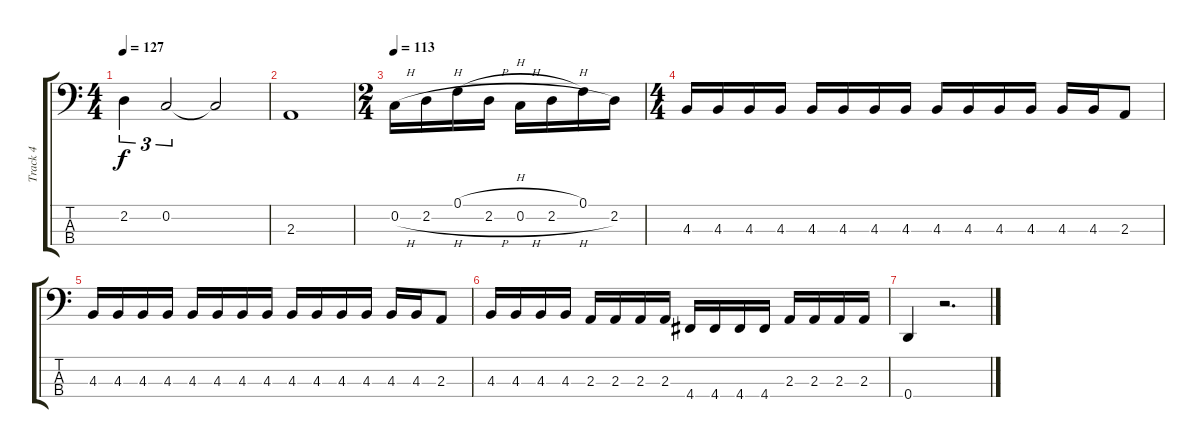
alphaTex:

\track ("Track 4" "Track 4") {instrument electricbassfinger}
\staff {score tabs}
\tuning (F2 C2 G1 D1) {hide}
\ts (4 4)
\tempo 127
\clef f4
\ks c
2.2.4{tu (3 2) dy f} 0.2.2{tu (3 2)} 0.2{t}.2 |
2.3.1 |
\ts (2 4)
\tempo 113
0.2{h}.16 2.2{h}.16 0.1{h}.16 2.2{h}.16 0.2{h}.16 2.2{h}.16 0.1.16 2.2.16 |
\ts (4 4)
4.3.16 4.3.16 4.3.16 4.3.16 4.3.16 4.3.16 4.3.16 4.3.16 4.3.16 4.3.16 4.3.16 4.3.16 4.3.16 4.3.16 2.3.8 |
4.3.16 4.3.16 4.3.16 4.3.16 4.3.16 4.3.16 4.3.16 4.3.16 4.3.16 4.3.16 4.3.16 4.3.16 4.3.16 4.3.16 2.3.8 |
4.3.16 4.3.16 4.3.16 4.3.16 2.3.16 2.3.16 2.3.16 2.3.16 4.4.16 4.4.16 4.4.16 4.4.16 2.3.16 2.3.16 2.3.16 2.3.16 |
0.4.4 r.2{d}
